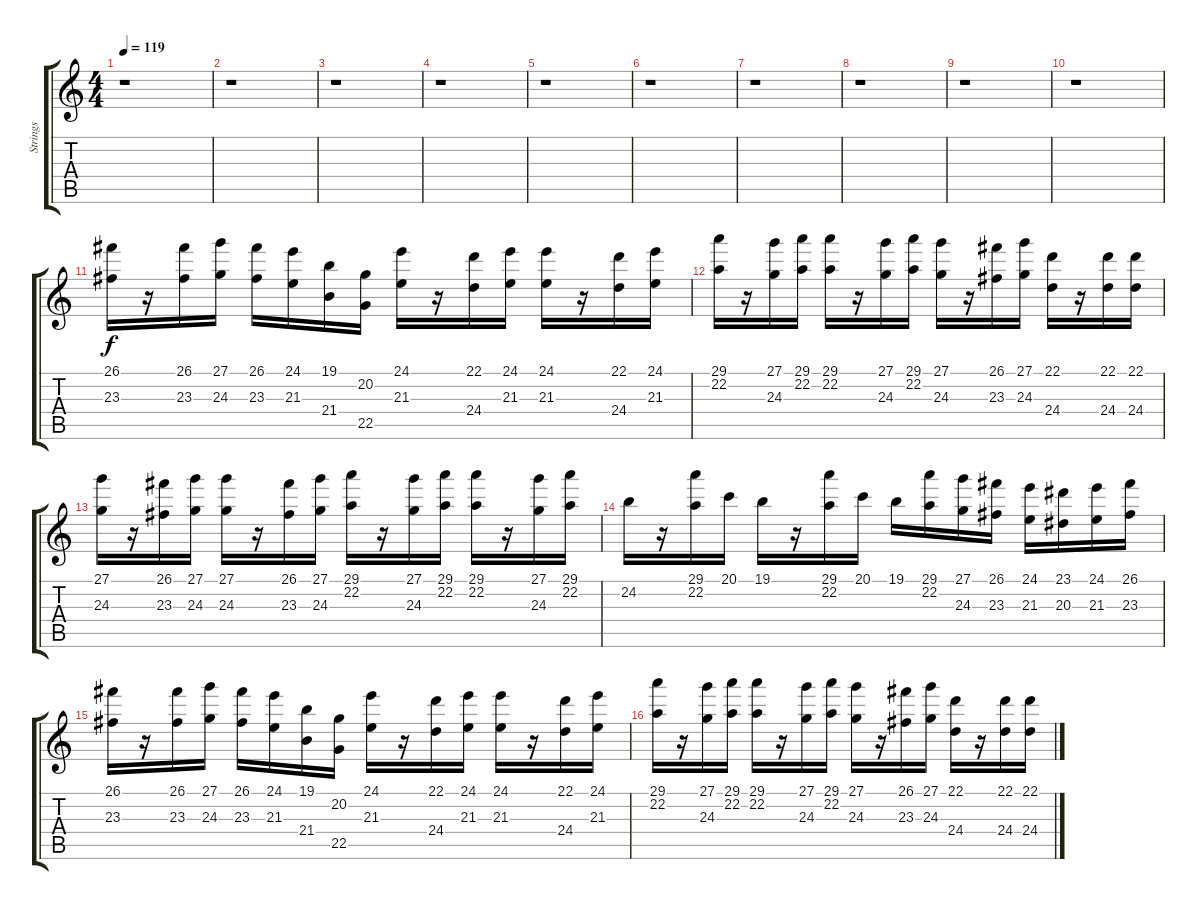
\track ("Strings" "Strings") {instrument stringensemble1}
\staff {score tabs}
\tuning (E4 B3 G3 D3 A2 E2) {hide}
\ts (4 4)
\tempo 119
\clef g2
\ks c
r.1{dy f} |
r.1 |
r.1 |
r.1 |
r.1 |
r.1 |
r.1 |
r.1 |
r.1 |
r.1 |
(26.1 23.3).16 r.16 (26.1 23.3).16 (27.1 24.3).16 (26.1 23.3).16 (24.1 21.3).16 (19.1 21.4).16 (20.2 22.5).16 (24.1 21.3).16 r.16 (22.1 24.4).16 (24.1 21.3).16 (24.1 21.3).16 r.16 (22.1 24.4).16 (24.1 21.3).16 |
(29.1 22.2).16 r.16 (27.1 24.3).16 (29.1 22.2).16 (29.1 22.2).16 r.16 (27.1 24.3).16 (29.1 22.2).16 (27.1 24.3).16 r.16 (26.1 23.3).16 (27.1 24.3).16 (22.1 24.4).16 r.16 (22.1 24.4).16 (22.1 24.4).16 |
(27.1 24.3).16 r.16 (26.1 23.3).16 (27.1 24.3).16 (27.1 24.3).16 r.16 (26.1 23.3).16 (27.1 24.3).16 (29.1 22.2).16 r.16 (27.1 24.3).16 (29.1 22.2).16 (29.1 22.2).16 r.16 (27.1 24.3).16 (29.1 22.2).16 |
24.2.16 r.16 (29.1 22.2).16 20.1.16 19.1.16 r.16 (29.1 22.2).16 20.1.16 19.1.16 (29.1 22.2).16 (27.1 24.3).16 (26.1 23.3).16 (24.1 21.3).16 (23.1 20.3).16 (24.1 21.3).16 (26.1 23.3).16 |
(26.1 23.3).16 r.16 (26.1 23.3).16 (27.1 24.3).16 (26.1 23.3).16 (24.1 21.3).16 (19.1 21.4).16 (20.2 22.5).16 (24.1 21.3).16 r.16 (22.1 24.4).16 (24.1 21.3).16 (24.1 21.3).16 r.16 (22.1 24.4).16 (24.1 21.3).16 |
(29.1 22.2).16 r.16 (27.1 24.3).16 (29.1 22.2).16 (29.1 22.2).16 r.16 (27.1 24.3).16 (29.1 22.2).16 (27.1 24.3).16 r.16 (26.1 23.3).16 (27.1 24.3).16 (22.1 24.4).16 r.16 (22.1 24.4).16 (22.1 24.4).16
